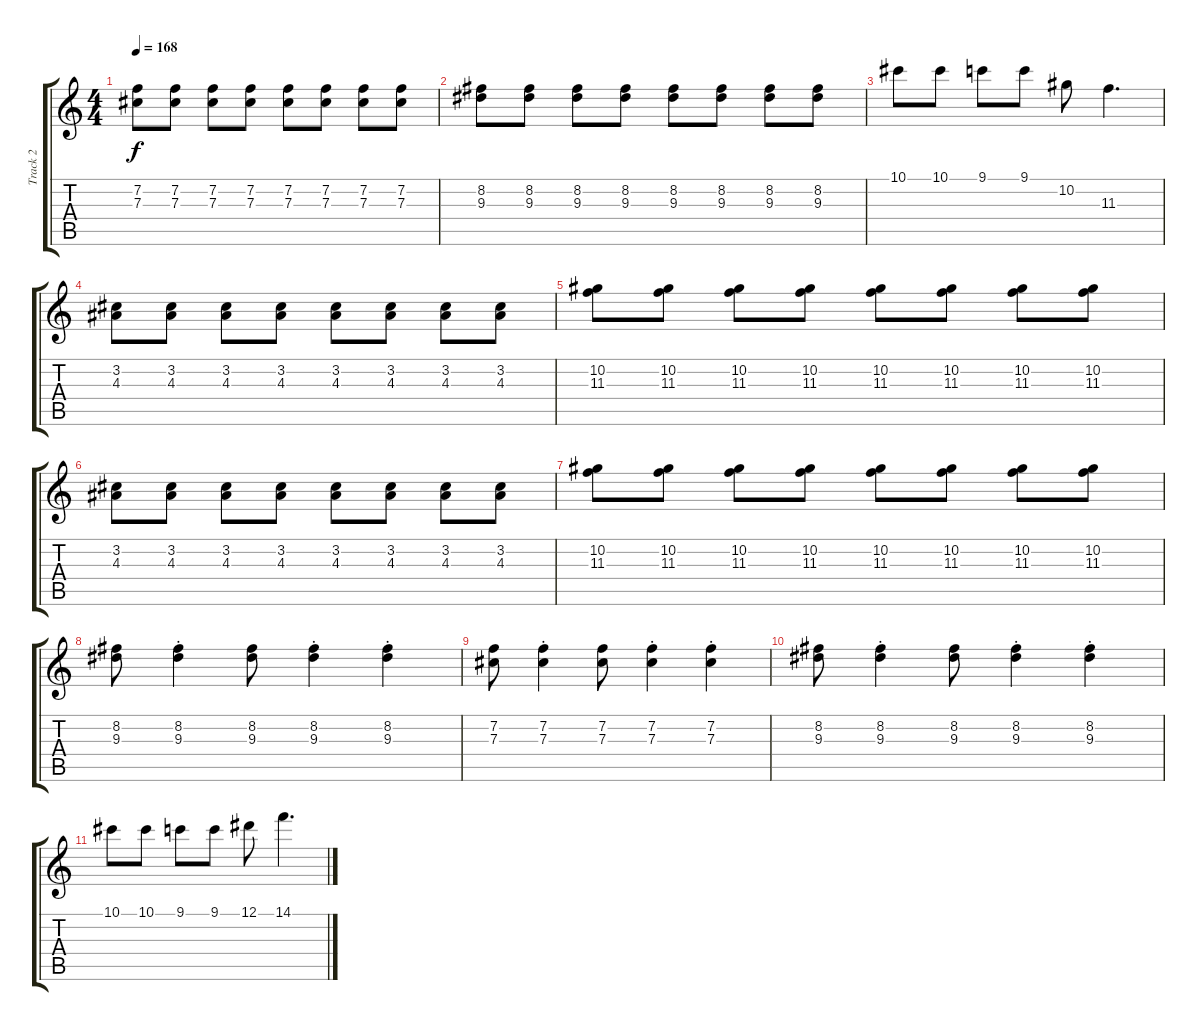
\track ("Track 2" "Track 2") {instrument distortionguitar}
\staff {score tabs}
\tuning (Eb4 Bb3 Gb3 Db3 Ab2 Eb2) {hide}
\ts (4 4)
\tempo 168
\clef g2
\ks c
(7.2 7.3).8{dy f} (7.2 7.3).8 (7.2 7.3).8 (7.2 7.3).8 (7.2 7.3).8 (7.2 7.3).8 (7.2 7.3).8 (7.2 7.3).8 |
(8.2 9.3).8 (8.2 9.3).8 (8.2 9.3).8 (8.2 9.3).8 (8.2 9.3).8 (8.2 9.3).8 (8.2 9.3).8 (8.2 9.3).8 |
10.1.8 10.1.8 9.1.8 9.1.8 10.2.8 11.3.4{d} |
(3.2 4.3).8 (3.2 4.3).8 (3.2 4.3).8 (3.2 4.3).8 (3.2 4.3).8 (3.2 4.3).8 (3.2 4.3).8 (3.2 4.3).8 |
(10.2 11.3).8 (10.2 11.3).8 (10.2 11.3).8 (10.2 11.3).8 (10.2 11.3).8 (10.2 11.3).8 (10.2 11.3).8 (10.2 11.3).8 |
(3.2 4.3).8 (3.2 4.3).8 (3.2 4.3).8 (3.2 4.3).8 (3.2 4.3).8 (3.2 4.3).8 (3.2 4.3).8 (3.2 4.3).8 |
(10.2 11.3).8 (10.2 11.3).8 (10.2 11.3).8 (10.2 11.3).8 (10.2 11.3).8 (10.2 11.3).8 (10.2 11.3).8 (10.2 11.3).8 |
(8.2 9.3).8 (8.2{st} 9.3{st}).4 (8.2 9.3).8 (8.2{st} 9.3{st}).4 (8.2{st} 9.3{st}).4 |
(7.2 7.3).8 (7.2{st} 7.3{st}).4 (7.2 7.3).8 (7.2{st} 7.3{st}).4 (7.2{st} 7.3{st}).4 |
(8.2 9.3).8 (8.2{st} 9.3{st}).4 (8.2 9.3).8 (8.2{st} 9.3{st}).4 (8.2{st} 9.3{st}).4 |
10.1.8 10.1.8 9.1.8 9.1.8 12.1.8 14.1.4{d}
